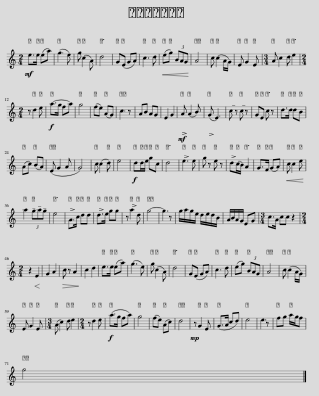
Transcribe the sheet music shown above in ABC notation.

X:1
L:1/8
M:2/4
I:linebreak $
K:C
V:1 treble
V:1
!mf! e>e (ea) | (g3 e) | g (c2 A) | d4 | G(E GA) | %5
 c3 d |!<(! (eg) (3BAG!<)! | A4 | c (c2 A/G/) | E G2 E | %10
[M:3/4] A c2 d e2 |$[M:2/4] z d2 e |!f! a->g fa | g4 | (fe) (AG) | %15
 c3 z | AB AG | E2 G2 |!mf! !>!A (A2 B) | (!>!G E3) | %20
 !tenuto!c z !tenuto!c z | GE c z | d>d dB |$ (Ac) (BA) | (E G2 A | %25
 G4) | c (c2 d) | e4 |!f! dd/e/ gc | d4 | %30
 !>!e3 e | g z e z | !>!d(c/B/) A2 | G>F (GA) |!<(! c c2 e!<)! |$ %35
 a2 (3!tenuto!g!tenuto!a!tenuto!g | e4 | !>!A>c dd | !>!d>e gg | z !>!a2 d | %40
 g4- | g3 z | g/a/g/e/ d/e/d/B/ | A/B/A/G/ EG |[M:3/4] c>A cc z2 |$ %45
[M:2/4] z2!<(! E2!<)! | G2 A2 |!>(! c z A2!>)! | c2 d2 | e>e (ea) | %50
 (g3 e) | g (c2 A) | d4 | G(E GA) | c3 d | %55
 (eg) (3BAG | A4 | c (c2 A/G/) |$ E G2 E |[M:3/4] (A c2) d e2 | %60
[M:2/4] z d2 e |!f! (a>g fa) | g4 | (fe) (Ac) | d4 | %65
!mp! z G2 E | (G>A cd) | e4 | e3 z | fg a/g/f |$ %70
 g4 |] %71
